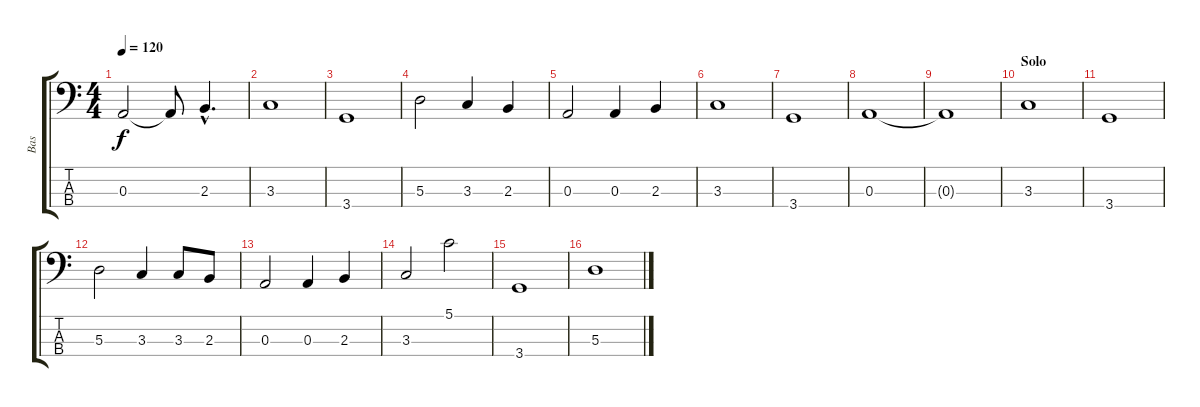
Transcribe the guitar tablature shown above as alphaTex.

\track ("Bas" "Bas") {instrument fretlessbass}
\staff {score tabs}
\tuning (G2 D2 A1 E1) {hide}
\ts (4 4)
\tempo 120
\clef f4
\ks c
0.3.2{dy f} 0.3{t}.8 2.3{hac}.4{d} |
3.3.1 |
3.4.1 |
5.3.2 3.3.4 2.3.4 |
0.3.2 0.3.4 2.3.4 |
3.3.1 |
3.4.1 |
0.3.1 |
0.3{t}.1 |
\section ("" "Solo")
3.3.1 |
3.4.1 |
5.3.2 3.3.4 3.3.8 2.3.8 |
0.3.2 0.3.4 2.3.4 |
3.3.2 5.1.2 |
3.4.1 |
5.3.1
